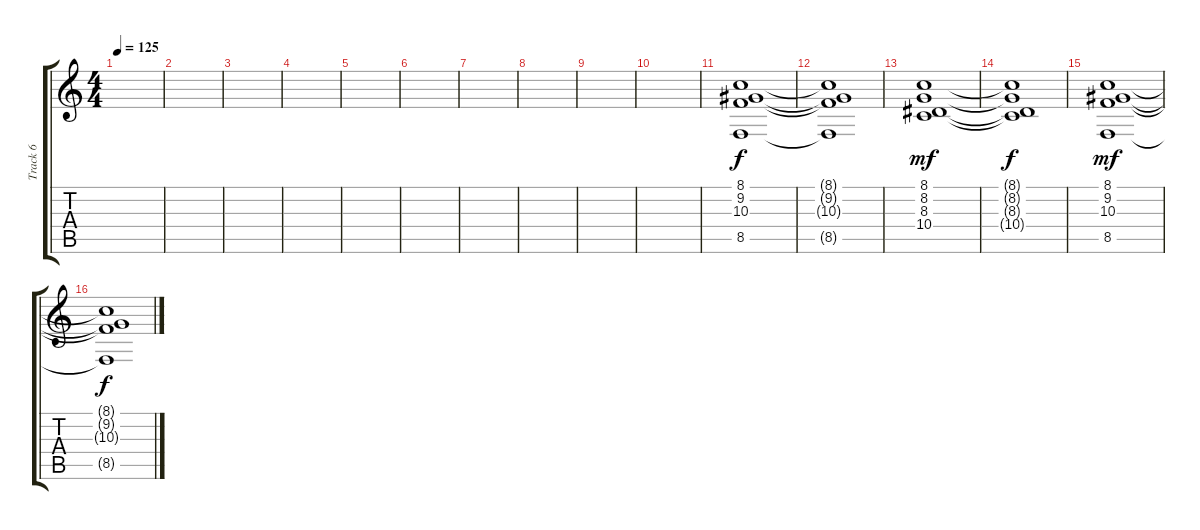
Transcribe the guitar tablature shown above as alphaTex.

\track ("Track 6" "Track 6") {instrument stringensemble2}
\staff {score tabs}
\tuning (E4 B3 G3 D3 A2 E2) {hide}
\ts (4 4)
\tempo 125
\clef g2
\ks c
|
|
|
|
|
|
|
|
|
|
(8.1 9.2 10.3 8.5).1 |
(8.1{t} 9.2{t} 10.3{t} 8.5{t}).1{dy f} |
(8.1 8.2 8.3 10.4).1{dy mf} |
(8.1{t} 8.2{t} 8.3{t} 10.4{t}).1{dy f} |
(8.1 9.2 10.3 8.5).1{dy mf} |
(8.1{t} 9.2{t} 10.3{t} 8.5{t}).1{dy f}
